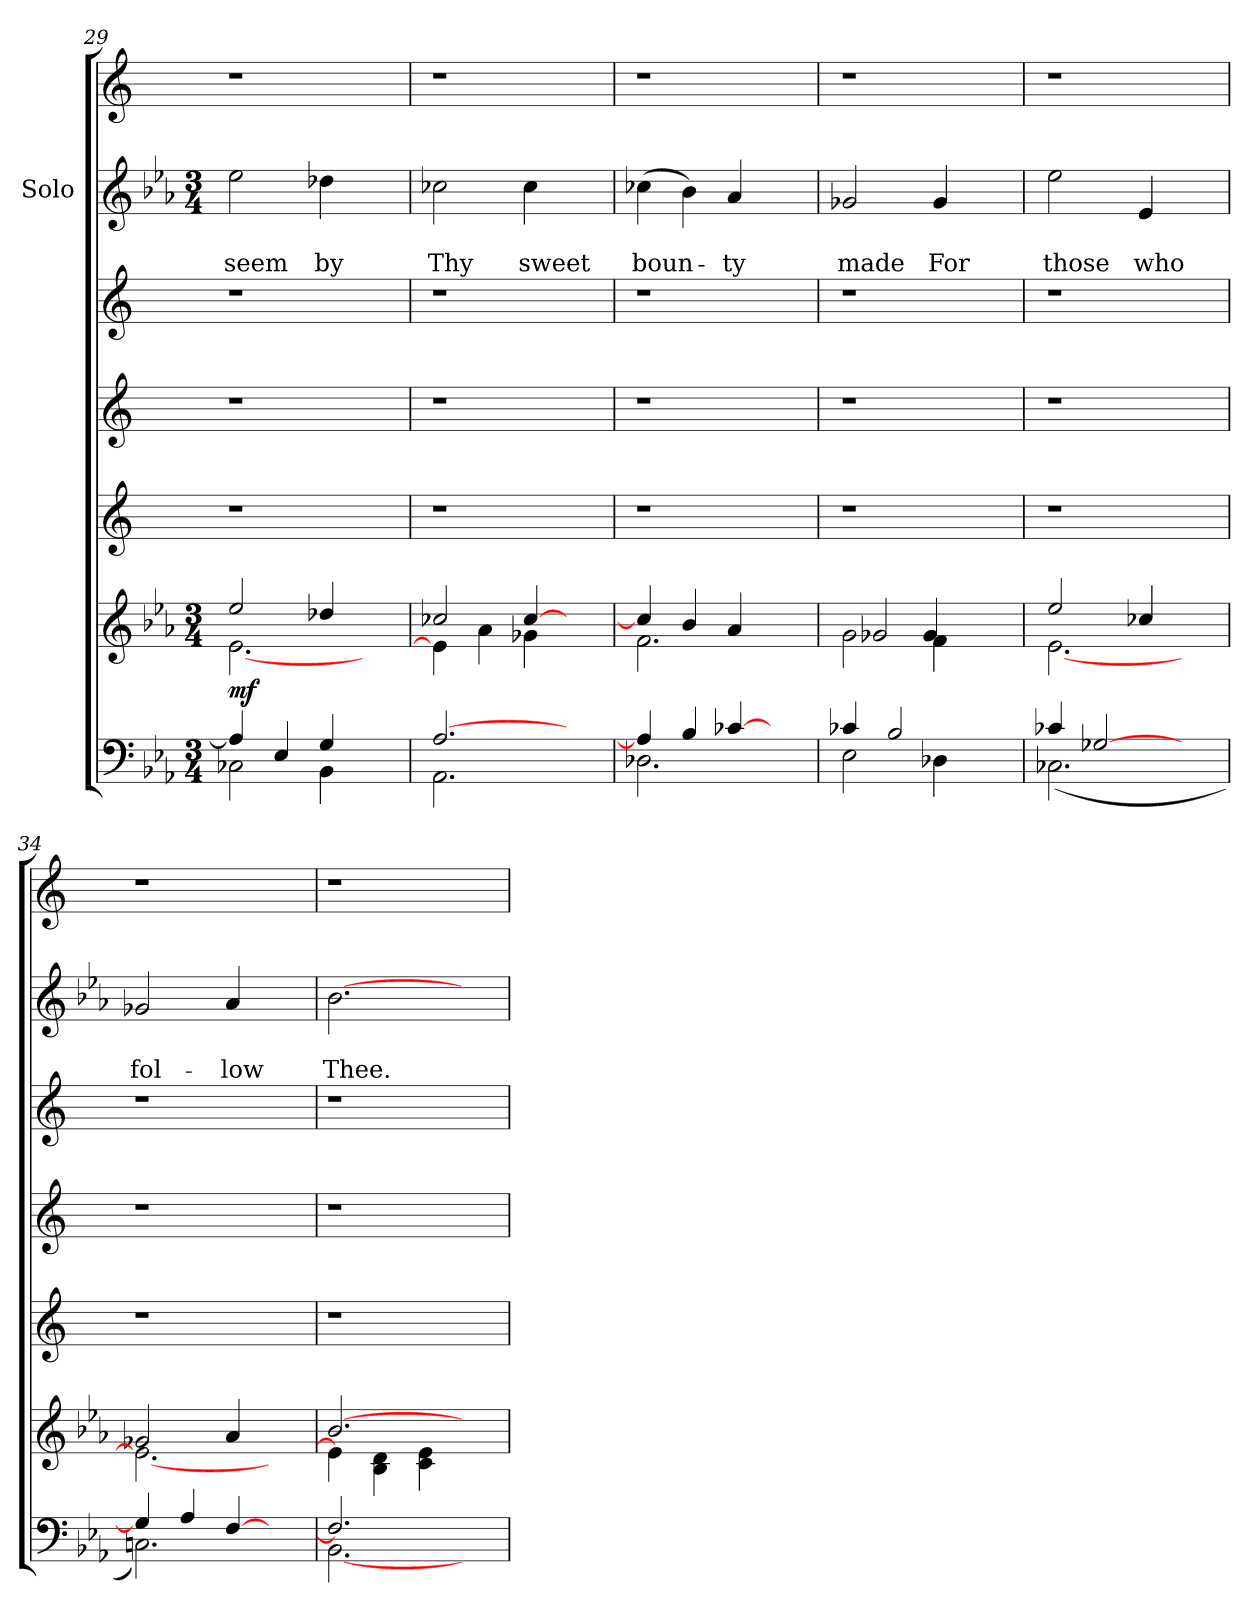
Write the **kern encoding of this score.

**kern	**kern	**dynam	**kern	**kern	**kern	**kern	**text	**text	**kern
*part7	*part6	*part6	*part5	*part4	*part3	*part2	*part2	*part2	*part1
*staff7	*staff6	*staff6	*staff5	*staff4	*staff3	*staff2	*staff2	*staff2	*staff1
*	*	*	*	*	*	*I"Solo	*	*	*
!!LO:LB:g=z
*clefF4	*clefG2	*	*clefG2	*clefG2	*clefG2	*clefG2	*	*	*clefG2
*k[b-e-a-]	*k[b-e-a-]	*	*k[]	*k[]	*k[]	*k[b-e-a-]	*	*	*k[]
*E-:	*E-:	*	*C:	*C:	*C:	*E-:	*	*	*C:
*M3/4	*M3/4	*	*	*	*	*M3/4	*	*	*
=29	=29	=29	=29	=29	=29	=29	=29	=29	=29
*^	*^	*	*	*	*	*	*	*	*
!	!	!	!	!LO:DY:b	!	!	!	!	!	!LO:LY:b	!
4A-/]	2C-X\	2ee-/	[<2.e-\	mf	1r	1r	1r	2ee-\	.	seem	1r
4E-/	.	.	.	.	.	.	.	.	.	.	.
!	!	!	!	!	!	!	!	!	!	!LO:LY:b	!
4G/	4BB-\	4dd-X/	.	.	.	.	.	4dd-X\	.	by	.
4ryy	4ryy	4ryy	4ryy	.	.	.	.	4ryy	.	.	.
=30	=30	=30	=30	=30	=30	=30	=30	=30	=30	=30	=30
!	!	!	!	!	!	!	!	!	!	!LO:LY:b	!
[>2.A-/	2.AA-\	2cc-X/	4e-\]	.	1r	1r	1r	2cc-X\	.	Thy	1r
.	.	.	4a-\	.	.	.	.	.	.	.	.
!	!	!	!	!	!	!	!	!	!	!LO:LY:b	!
.	.	[>4cc-/	4g-X\	.	.	.	.	4cc-\	.	sweet	.
4ryy	4ryy	4ryy	4ryy	.	.	.	.	4ryy	.	.	.
=31	=31	=31	=31	=31	=31	=31	=31	=31	=31	=31	=31
!	!	!	!	!	!	!	!	!	!	!LO:LY:b	!
4A-/]	2.D-X\	4cc-/]	2.f\	.	1r	1r	1r	(>4cc-X\	.	boun-	1r
4B-/	.	4b-/	.	.	.	.	.	4b-\)	.	.	.
!	!	!	!	!	!	!	!	!	!	!LO:LY:b	!
[>4c-X/	.	4a-/	.	.	.	.	.	4a-/	.	-ty	.
4ryy	4ryy	4ryy	4ryy	.	.	.	.	4ryy	.	.	.
=32	=32	=32	=32	=32	=32	=32	=32	=32	=32	=32	=32
!	!	!	!	!	!	!	!	!	!	!LO:LY:b	!
2E-\	4c-/	2g\	2g-X/	.	1r	1r	1r	2g-X/	.	made	1r
.	2B-/	.	.	.	.	.	.	.	.	.	.
!	!	!	!	!	!	!	!	!	!	!LO:LY:b	!
4D-X\	.	4f\	4g-/	.	.	.	.	4g-/	.	For	.
4ryy	4ryy	4ryy	4ryy	.	.	.	.	4ryy	.	.	.
=33	=33	=33	=33	=33	=33	=33	=33	=33	=33	=33	=33
!	!	!	!	!	!	!	!	!	!	!LO:LY:b	!
4c-X/	(<2.C-X\	2ee-/	[<2.e-\	.	1r	1r	1r	2ee-\	.	those	1r
[>2G-X/	.	.	.	.	.	.	.	.	.	.	.
!	!	!	!	!	!	!	!	!	!	!LO:LY:b	!
.	.	4cc-X/	.	.	.	.	.	4e-/	.	who	.
4ryy	4ryy	4ryy	4ryy	.	.	.	.	4ryy	.	.	.
=34	=34	=34	=34	=34	=34	=34	=34	=34	=34	=34	=34
!	!	!	!	!	!	!	!	!	!	!LO:LY:b	!
4G-/]	2.Cn\)	2g-X/	2.e-\_	.	1r	1r	1r	2g-X/	.	fol-	1r
4A-/	.	.	.	.	.	.	.	.	.	.	.
!	!	!	!	!	!	!	!	!	!	!LO:LY:b	!
[>4F/	.	4a-/	.	.	.	.	.	4a-/	.	-low	.
4ryy	4ryy	4ryy	4ryy	.	.	.	.	4ryy	.	.	.
=35	=35	=35	=35	=35	=35	=35	=35	=35	=35	=35	=35
!	!	!	!	!	!	!	!	!	!	!LO:LY:b	!
2.F/]	[<2.BB-\	[>2.b-/	4e-\]	.	1r	1r	1r	[>2.b-\	.	Thee.	1r
.	.	.	4B-\ 4d\	.	.	.	.	.	.	.	.
.	.	.	4c\ 4e-\	.	.	.	.	.	.	.	.
4ryy	4ryy	4ryy	4ryy	.	.	.	.	4ryy	.	.	.
*v	*v	*	*	*	*	*	*	*	*	*	*
*	*v	*v	*	*	*	*	*	*	*	*
=	=	=	=	=	=	=	=	=	=
*-	*-	*-	*-	*-	*-	*-	*-	*-	*-
